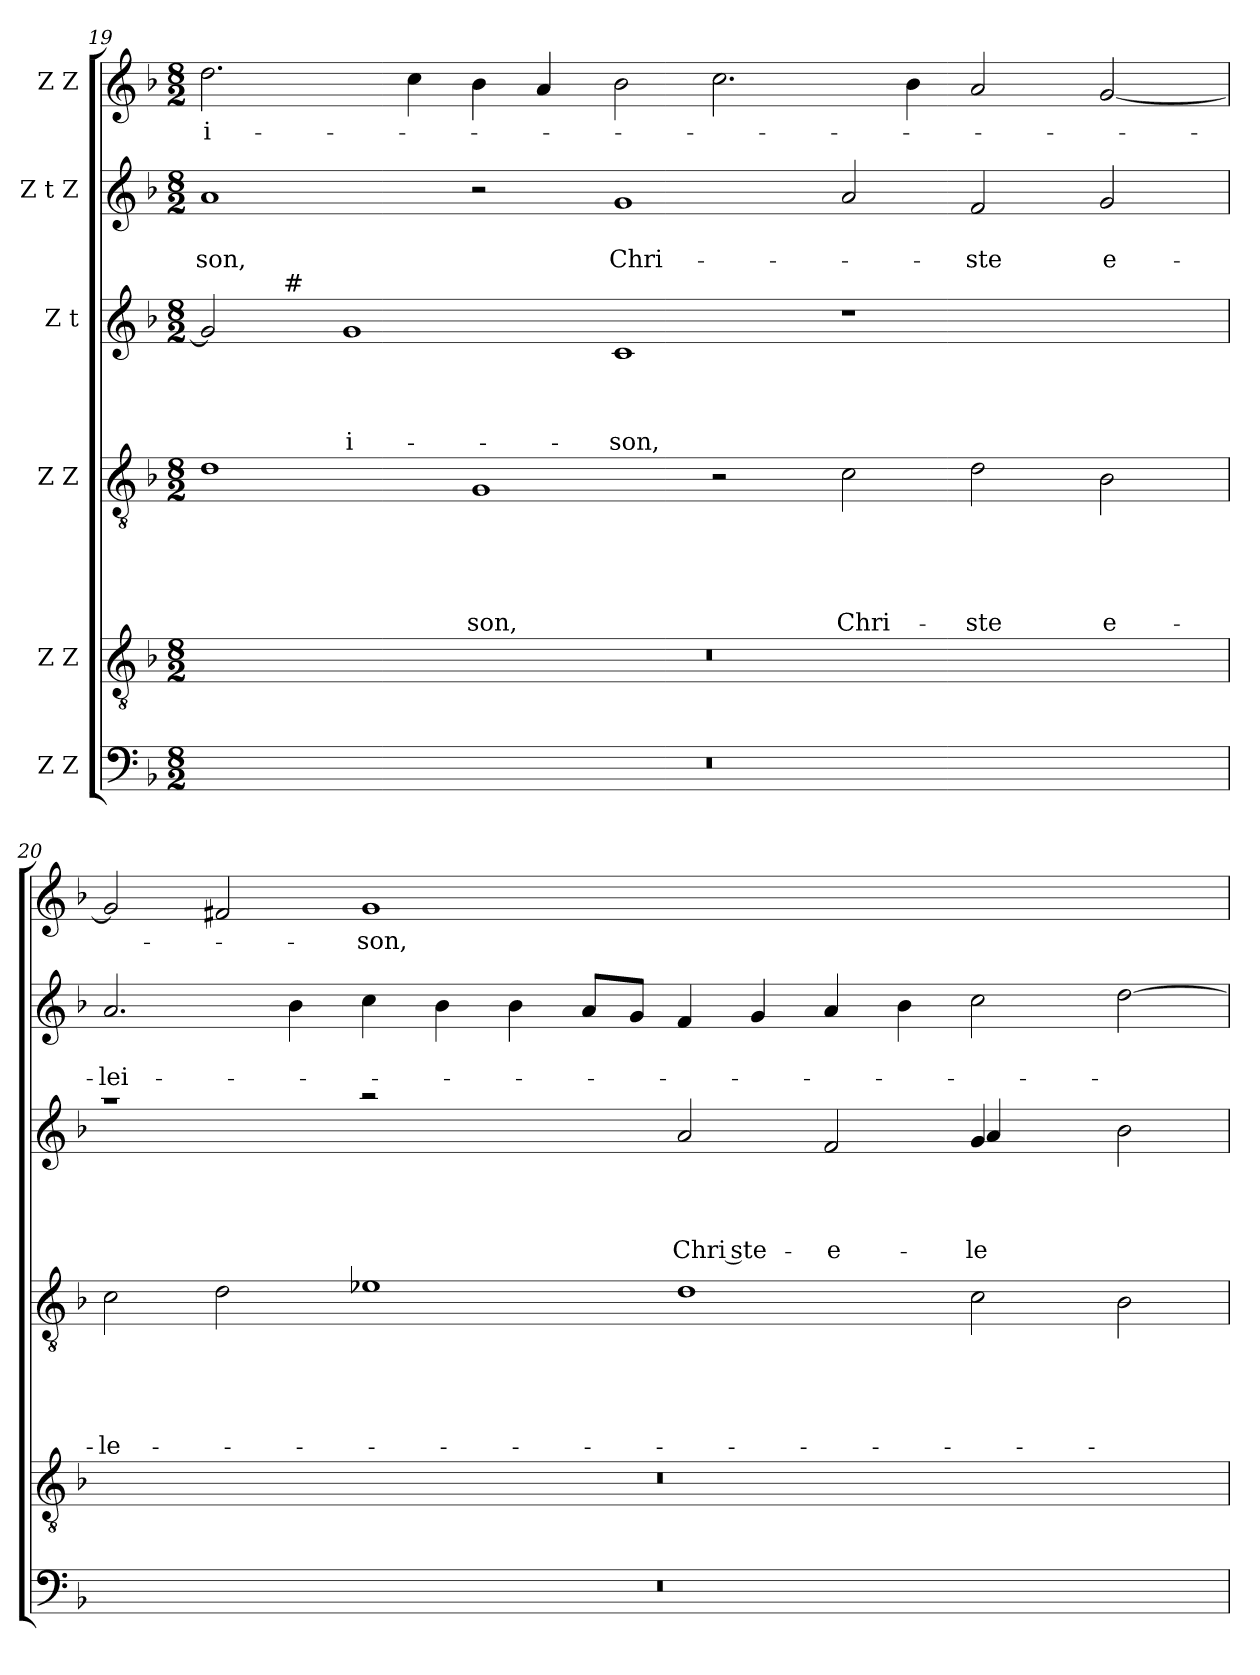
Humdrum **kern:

**kern	**kern	**kern	**text	**text	**text	**text	**text	**kern	**text	**text	**text	**text	**kern	**text	**text	**kern	**text
*part6	*part5	*part4	*part4	*part4	*part4	*part4	*part4	*part3	*part3	*part3	*part3	*part3	*part2	*part2	*part2	*part1	*part1
*staff6	*staff5	*staff4	*staff4	*staff4	*staff4	*staff4	*staff4	*staff3	*staff3	*staff3	*staff3	*staff3	*staff2	*staff2	*staff2	*staff1	*staff1
*I"Z Z	*I"Z Z	*I"Z Z	*	*	*	*	*	*I"Z t	*	*	*	*	*I"Z t Z	*	*	*I"Z Z	*
*clefF4	*clefGv2	*clefGv2	*	*	*	*	*	*clefG2	*	*	*	*	*clefG2	*	*	*clefG2	*
*k[b-]	*k[b-]	*k[b-]	*	*	*	*	*	*k[b-]	*	*	*	*	*k[b-]	*	*	*k[b-]	*
*F:	*F:	*F:	*	*	*	*	*	*F:	*	*	*	*	*F:	*	*	*F:	*
*M8/2	*M8/2	*M8/2	*	*	*	*	*	*M8/2	*	*	*	*	*M8/2	*	*	*M8/2	*
=19	=19	=19	=19	=19	=19	=19	=19	=19	=19	=19	=19	=19	=19	=19	=19	=19	=19
!	!	!	!	!	!	!	!	!	!	!	!	!	!	!	!LO:LY:b	!	!LO:LY:b:rj
*	*	*	*	*	*	*	*	*^	*	*	*	*	*	*	*	*	*
00r	00r	1d	.	.	.	.	.	2g/]	4ryy	.	.	.	.	1a	.	-son,	2.dd\	-i-
.	.	.	.	.	.	.	.	.	32ryy	.	.	.	.	.	.	.	.	.
!	!	!	!	!	!	!	!	!	!LO:TX:a:t=#	!	!	!	!	!	!	!	!	!
.	.	.	.	.	.	.	.	.	1ryy	.	.	.	.	.	.	.	.	.
!	!	!	!	!	!	!	!	!	!	!	!	!	!LO:LY:b:rj	!	!	!	!	!
.	.	.	.	.	.	.	.	1g	.	.	.	.	-i-	.	.	.	.	.
.	.	.	.	.	.	.	.	.	.	.	.	.	.	.	.	.	4cc\	.
!	!	!	!	!	!	!	!LO:LY:b	!	!	!	!	!	!	!	!	!	!	!
.	.	1G	.	.	.	.	-son,	.	.	.	.	.	.	2r	.	.	4b-\	.
.	.	.	.	.	.	.	.	.	.	.	.	.	.	.	.	.	4a/	.
.	.	.	.	.	.	.	.	.	1ryy	.	.	.	.	.	.	.	.	.
!	!	!	!	!	!	!	!	!	!	!	!	!	!LO:LY:b	!	!	!LO:LY:b	!	!
.	.	.	.	.	.	.	.	1c	.	.	.	.	-son,	1g	.	Chri-	2b-\	.
.	.	2r	.	.	.	.	.	.	.	.	.	.	.	.	.	.	2.cc\	.
.	.	.	.	.	.	.	.	.	1ryy	.	.	.	.	.	.	.	.	.
!	!	!	!	!	!	!	!LO:LY:b	!	!	!	!	!	!	!	!	!	!	!
.	.	2c\	.	.	.	.	Chri-	1r	.	.	.	.	.	2a/	.	.	.	.
.	.	.	.	.	.	.	.	.	.	.	.	.	.	.	.	.	4b-\	.
!	!	!	!	!	!	!	!LO:LY:b	!	!	!	!	!	!	!	!	!LO:LY:b	!	!
.	.	2d\	.	.	.	.	-ste	.	.	.	.	.	.	2f/	.	-ste	2a/	.
.	.	.	.	.	.	.	.	.	2ryy	.	.	.	.	.	.	.	.	.
!	!	!	!	!	!	!	!LO:LY:b	!	!	!	!	!	!	!	!	!LO:LY:b	!	!
.	.	2B-\	.	.	.	.	e-	2ryy	.	.	.	.	.	2g/	.	e-	[<2g/	.
.	.	.	.	.	.	.	.	.	8..ryy	.	.	.	.	.	.	.	.	.
=20	=20	=20	=20	=20	=20	=20	=20	=20	=20	=20	=20	=20	=20	=20	=20	=20	=20	=20
!	!	!	!	!	!	!	!LO:LY:b	!	!	!	!	!	!	!	!	!LO:LY:b	!	!
00r	00r	2c\	.	.	.	.	-le-	1raa	0.ryy	.	.	.	.	2.a/	.	-lei-	2g/]	.
.	.	2d\	.	.	.	.	.	.	.	.	.	.	.	.	.	.	2f#/	.
.	.	.	.	.	.	.	.	.	.	.	.	.	.	4b-\	.	.	.	.
!	!	!	!	!	!	!	!	!	!	!	!	!	!	!	!	!	!	!LO:LY:b
.	.	1e-	.	.	.	.	.	2raa	.	.	.	.	.	4cc\	.	.	1g	-son,
.	.	.	.	.	.	.	.	.	.	.	.	.	.	4b-\	.	.	.	.
.	.	.	.	.	.	.	.	2ryy	.	.	.	.	.	4b-\	.	.	.	.
.	.	.	.	.	.	.	.	.	.	.	.	.	.	8a/L	.	.	.	.
.	.	.	.	.	.	.	.	.	.	.	.	.	.	8g/J	.	.	.	.
!	!	!	!	!	!	!	!	!	!	!	!	!	!LO:LY:b:rj	!	!	!	!	!
.	.	1d	.	.	.	.	.	2a/	.	.	.	.	Chri ste-	4f/	.	.	0ryy	.
.	.	.	.	.	.	.	.	.	.	.	.	.	.	4g/	.	.	.	.
!	!	!	!	!	!	!	!	!	!	!	!	!	!LO:LY:b	!	!	!	!	!
.	.	.	.	.	.	.	.	2f/	.	.	.	.	-e-	4a/	.	.	.	.
.	.	.	.	.	.	.	.	.	.	.	.	.	.	4b-\	.	.	.	.
!	!	!	!	!	!	!	!	!	!	!	!	!	!LO:LY:b	!	!	!	!	!
.	.	2c\	.	.	.	.	.	4g/	4a/	.	.	.	-le-	2cc\	.	.	.	.
.	.	.	.	.	.	.	.	2.ryy	4ryy	.	.	.	.	.	.	.	.	.
.	.	2B-\	.	.	.	.	.	.	2b-\	.	.	.	.	[>2dd\	.	.	.	.
*	*	*	*	*	*	*	*	*v	*v	*	*	*	*	*	*	*	*	*
=	=	=	=	=	=	=	=	=	=	=	=	=	=	=	=	=	=
*-	*-	*-	*-	*-	*-	*-	*-	*-	*-	*-	*-	*-	*-	*-	*-	*-	*-
